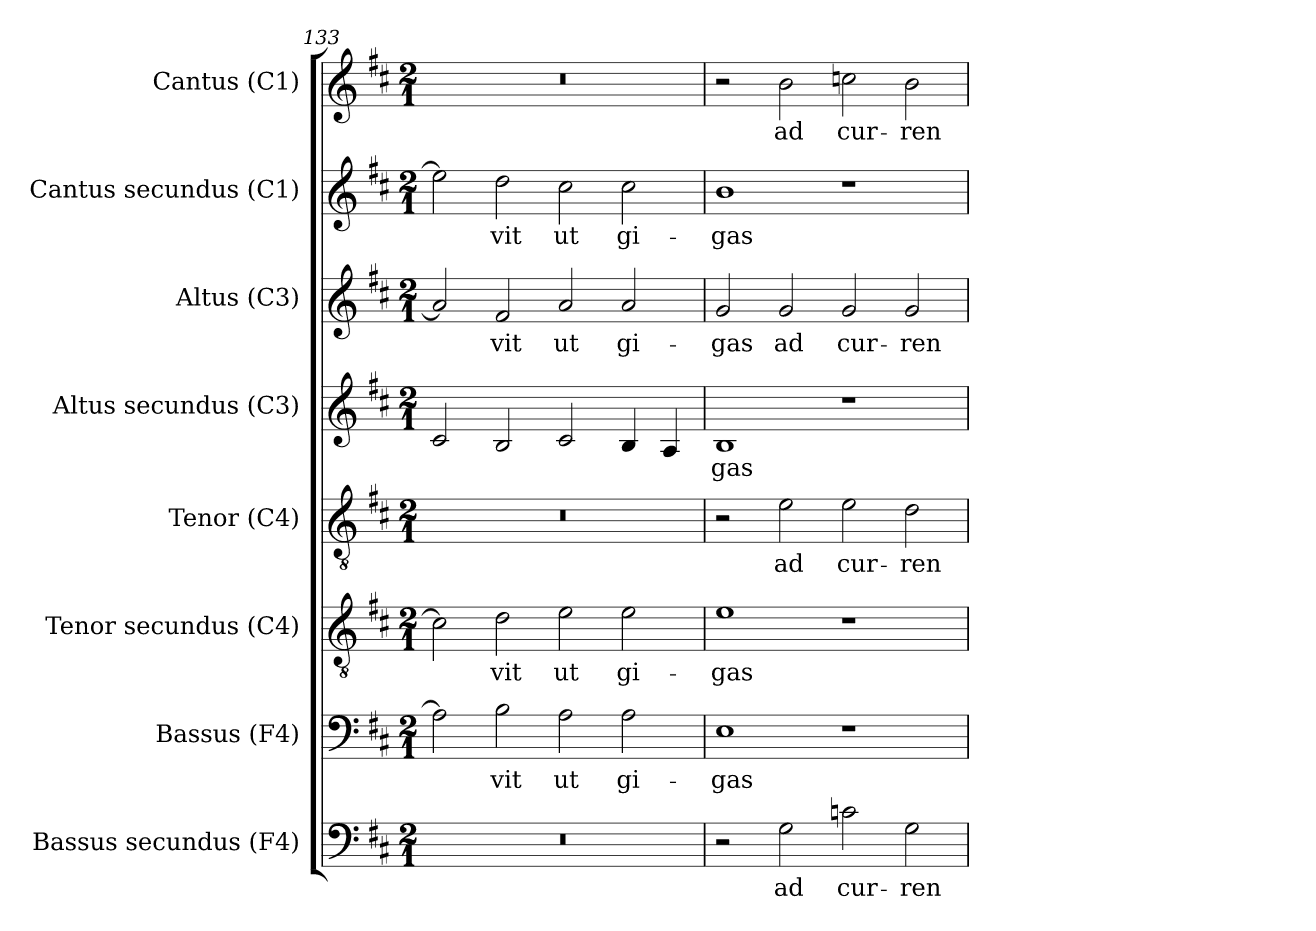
**kern	**text	**kern	**text	**kern	**text	**kern	**text	**kern	**text	**kern	**text	**kern	**text	**kern	**text
*part8	*part8	*part7	*part7	*part6	*part6	*part5	*part5	*part4	*part4	*part3	*part3	*part2	*part2	*part1	*part1
*staff8	*staff8	*staff7	*staff7	*staff6	*staff6	*staff5	*staff5	*staff4	*staff4	*staff3	*staff3	*staff2	*staff2	*staff1	*staff1
*I"Bassus secundus (F4)	*	*I"Bassus (F4)	*	*I"Tenor secundus (C4)	*	*I"Tenor (C4)	*	*I"Altus secundus (C3)	*	*I"Altus (C3)	*	*I"Cantus secundus (C1)	*	*I"Cantus (C1)	*
*I'B2	*	*I'B.	*	*I'T2	*	*I'T.	*	*I'A2	*	*I'A.	*	*I'C2	*	*I'C.	*
*clefF4	*	*clefF4	*	*clefGv2	*	*clefGv2	*	*clefG2	*	*clefG2	*	*clefG2	*	*clefG2	*
*	*	*	*	*	*	*ITrd7c12	*	*	*	*	*	*	*	*	*
*k[f#c#]	*	*k[f#c#]	*	*k[f#c#]	*	*k[f#c#]	*	*k[f#c#]	*	*k[f#c#]	*	*k[f#c#]	*	*k[f#c#]	*
*D:	*	*D:	*	*D:	*	*D:	*	*D:	*	*D:	*	*D:	*	*D:	*
*M2/1	*	*M2/1	*	*M2/1	*	*M2/1	*	*M2/1	*	*M2/1	*	*M2/1	*	*M2/1	*
=133	=133	=133	=133	=133	=133	=133	=133	=133	=133	=133	=133	=133	=133	=133	=133
!LO:N:vis=1	!	!	!	!	!	!LO:N:vis=1	!	!	!	!	!	!	!	!LO:N:vis=1	!
0r	.	2Ai\]	.	2c#i\]	.	0r	.	2c#i/	.	2ai/]	.	2eei\]	.	0r	.
!	!	!	!LO:LY:b:color=#000000	!	!	!	!	!	!	!	!	!	!	!	!
!	!	!	!	!	!LO:LY:b:color=#000000	!	!	!	!	!	!	!	!	!	!
!	!	!	!	!	!	!	!	!	!	!	!LO:LY:b:color=#000000	!	!	!	!
!	!	!	!	!	!	!	!	!	!	!	!	!	!LO:LY:b:color=#000000	!	!
.	.	2Bi\	-vit	2di\	-vit	.	.	2Bi/	.	2f#i/	-vit	2ddi\	-vit	.	.
!	!	!	!LO:LY:b:color=#000000	!	!	!	!	!	!	!	!	!	!	!	!
!	!	!	!	!	!LO:LY:b:color=#000000	!	!	!	!	!	!	!	!	!	!
!	!	!	!	!	!	!	!	!	!	!	!LO:LY:b:color=#000000	!	!	!	!
!	!	!	!	!	!	!	!	!	!	!	!	!	!LO:LY:b:color=#000000	!	!
.	.	2Ai\	ut	2ei\	ut	.	.	2c#i/	.	2ai/	ut	2cc#i\	ut	.	.
!	!	!	!LO:LY:b:color=#000000	!	!	!	!	!	!	!	!	!	!	!	!
!	!	!	!	!	!LO:LY:b:color=#000000	!	!	!	!	!	!	!	!	!	!
!	!	!	!	!	!	!	!	!	!	!	!LO:LY:b:color=#000000	!	!	!	!
!	!	!	!	!	!	!	!	!	!	!	!	!	!LO:LY:b:color=#000000	!	!
.	.	2Ai\	gi-	2ei\	gi-	.	.	4Bi/	.	2ai/	gi-	2cc#i\	gi-	.	.
.	.	.	.	.	.	.	.	4Ai/	.	.	.	.	.	.	.
=134	=134	=134	=134	=134	=134	=134	=134	=134	=134	=134	=134	=134	=134	=134	=134
!	!	!	!LO:LY:b:color=#000000	!	!	!	!	!	!	!	!	!	!	!	!
!	!	!	!	!	!LO:LY:b:color=#000000	!	!	!	!	!	!	!	!	!	!
!	!	!	!	!	!	!	!	!	!LO:LY:b:color=#000000	!	!	!	!	!	!
!	!	!	!	!	!	!	!	!	!	!	!LO:LY:b:color=#000000	!	!	!	!
!	!	!	!	!	!	!	!	!	!	!	!	!	!LO:LY:b:color=#000000	!	!
2r	.	1Ei	-gas	1ei	-gas	2r	.	1Bi	-gas	2gi/	-gas	1bi	-gas	2r	.
!	!LO:LY:b:color=#000000	!	!	!	!	!	!	!	!	!	!	!	!	!	!
!	!	!	!	!	!	!	!LO:LY:b:color=#000000	!	!	!	!	!	!	!	!
!	!	!	!	!	!	!	!	!	!	!	!LO:LY:b:color=#000000	!	!	!	!
!	!	!	!	!	!	!	!	!	!	!	!	!	!	!	!LO:LY:b:color=#000000
2Gi\	ad	.	.	.	.	2Ei\	ad	.	.	2gi/	ad	.	.	2bi\	ad
!	!LO:LY:b:color=#000000	!	!	!	!	!	!	!	!	!	!	!	!	!	!
!	!	!	!	!	!	!	!LO:LY:b:color=#000000	!	!	!	!	!	!	!	!
!	!	!	!	!	!	!	!	!	!	!	!LO:LY:b:color=#000000	!	!	!	!
!	!	!	!	!	!	!	!	!	!	!	!	!	!	!	!LO:LY:b:color=#000000
2ci\	cur-	1r	.	1r	.	2Ei\	cur-	1r	.	2gi/	cur-	1r	.	2ccni\	cur-
!	!LO:LY:b:color=#000000	!	!	!	!	!	!	!	!	!	!	!	!	!	!
!	!	!	!	!	!	!	!LO:LY:b:color=#000000	!	!	!	!	!	!	!	!
!	!	!	!	!	!	!	!	!	!	!	!LO:LY:b:color=#000000	!	!	!	!
!	!	!	!	!	!	!	!	!	!	!	!	!	!	!	!LO:LY:b:color=#000000
2Gi\	-ren-	.	.	.	.	2Di\	-ren-	.	.	2gi/	-ren-	.	.	2bi\	-ren-
=	=	=	=	=	=	=	=	=	=	=	=	=	=	=	=
*-	*-	*-	*-	*-	*-	*-	*-	*-	*-	*-	*-	*-	*-	*-	*-
